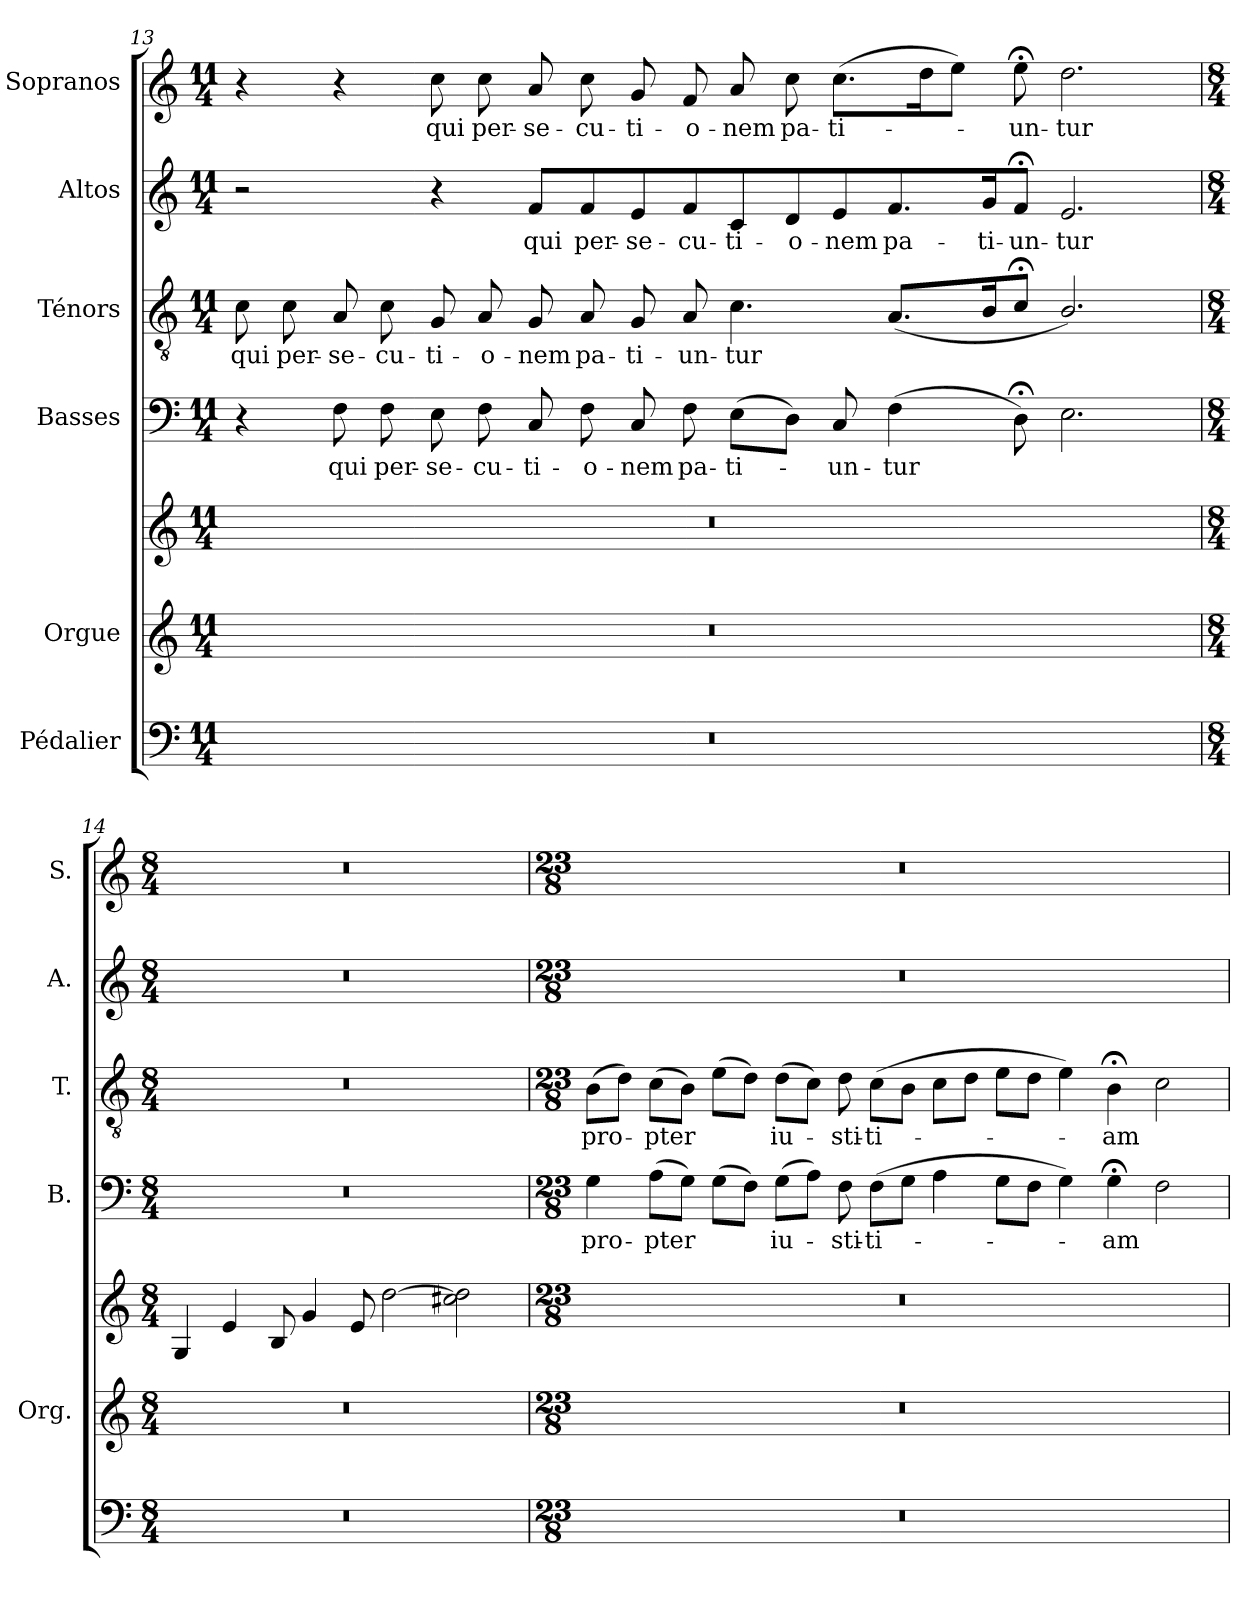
**kern	**kern	**kern	**kern	**text	**kern	**text	**kern	**text	**kern	**text
*part6	*part5	*part5	*part4	*part4	*part3	*part3	*part2	*part2	*part1	*part1
*staff7	*staff6	*staff5	*staff4	*staff4	*staff3	*staff3	*staff2	*staff2	*staff1	*staff1
*I"Pédalier	*I"Orgue	*	*I"Basses	*	*I"Ténors	*	*I"Altos	*	*I"Sopranos	*
*	*I'Org.	*	*I'B.	*	*I'T.	*	*I'A.	*	*I'S.	*
*clefF4	*clefG2	*clefG2	*clefF4	*	*clefGv2	*	*clefG2	*	*clefG2	*
*	*	*	*	*	*ITrd7c12	*	*	*	*	*
*k[]	*k[]	*k[]	*k[]	*	*k[]	*	*k[]	*	*k[]	*
*C:	*C:	*C:	*C:	*	*C:	*	*C:	*	*C:	*
*M11/4	*M11/4	*M11/4	*M11/4	*	*M11/4	*	*M11/4	*	*M11/4	*
=13	=13	=13	=13	=13	=13	=13	=13	=13	=13	=13
!LO:N:vis=1	!LO:N:vis=1	!LO:N:vis=1	!	!	!	!	!	!	!	!
!	!	!	!	!	!	!LO:LY:b:color=#000000	!	!	!	!
4%11r	4%11r	4%11r	4r	.	8Ci\	qui	2r	.	4r	.
!	!	!	!	!	!	!LO:LY:b:color=#000000	!	!	!	!
.	.	.	.	.	8Ci\	per-	.	.	.	.
!	!	!	!	!LO:LY:b:color=#000000	!	!	!	!	!	!
!	!	!	!	!	!	!LO:LY:b:color=#000000	!	!	!	!
.	.	.	8Fi\	qui	8AAi/	-se-	.	.	4r	.
!	!	!	!	!LO:LY:b:color=#000000	!	!	!	!	!	!
!	!	!	!	!	!	!LO:LY:b:color=#000000	!	!	!	!
.	.	.	8Fi\	per-	8Ci\	-cu-	.	.	.	.
!	!	!	!	!LO:LY:b:color=#000000	!	!	!	!	!	!
!	!	!	!	!	!	!LO:LY:b:color=#000000	!	!	!	!
!	!	!	!	!	!	!	!	!	!	!LO:LY:b:color=#000000
.	.	.	8Ei\	-se-	8GGi/	-ti-	4r	.	8cci\	qui
!	!	!	!	!LO:LY:b:color=#000000	!	!	!	!	!	!
!	!	!	!	!	!	!LO:LY:b:color=#000000	!	!	!	!
!	!	!	!	!	!	!	!	!	!	!LO:LY:b:color=#000000
.	.	.	8Fi\	-cu-	8AAi/	-o-	.	.	8cci\	per-
!	!	!	!	!LO:LY:b:color=#000000	!	!	!	!	!	!
!	!	!	!	!	!	!LO:LY:b:color=#000000	!	!	!	!
!	!	!	!	!	!	!	!	!LO:LY:b:color=#000000	!	!
!	!	!	!	!	!	!	!	!	!	!LO:LY:b:color=#000000
.	.	.	8Ci/	-ti-	8GGi/	-nem	8fi/L	qui	8ai/	-se-
!	!	!	!	!LO:LY:b:color=#000000	!	!	!	!	!	!
!	!	!	!	!	!	!LO:LY:b:color=#000000	!	!	!	!
!	!	!	!	!	!	!	!	!LO:LY:b:color=#000000	!	!
!	!	!	!	!	!	!	!	!	!	!LO:LY:b:color=#000000
.	.	.	8Fi\	-o-	8AAi/	pa-	8fi/	per-	8cci\	-cu-
!	!	!	!	!LO:LY:b:color=#000000	!	!	!	!	!	!
!	!	!	!	!	!	!LO:LY:b:color=#000000	!	!	!	!
!	!	!	!	!	!	!	!	!LO:LY:b:color=#000000	!	!
!	!	!	!	!	!	!	!	!	!	!LO:LY:b:color=#000000
.	.	.	8Ci/	-nem	8GGi/	-ti-	8ei/	-se-	8gi/	-ti-
!	!	!	!	!LO:LY:b:color=#000000	!	!	!	!	!	!
!	!	!	!	!	!	!LO:LY:b:color=#000000	!	!	!	!
!	!	!	!	!	!	!	!	!LO:LY:b:color=#000000	!	!
!	!	!	!	!	!	!	!	!	!	!LO:LY:b:color=#000000
.	.	.	8Fi\	pa-	8AAi/	-un-	8fi/	-cu-	8fi/	-o-
!	!	!	!	!LO:LY:b:color=#000000	!	!	!	!	!	!
!	!	!	!	!	!	!LO:LY:b:color=#000000	!	!	!	!
!	!	!	!	!	!	!	!	!LO:LY:b:color=#000000	!	!
!	!	!	!	!	!	!	!	!	!	!LO:LY:b:color=#000000
.	.	.	(8Ei\L	-ti-	4.Ci\	-tur	8ci/	-ti-	8ai/	-nem
!	!	!	!	!	!	!	!	!LO:LY:b:color=#000000	!	!
!	!	!	!	!	!	!	!	!	!	!LO:LY:b:color=#000000
.	.	.	8Di\J)	.	.	.	8di/	-o-	8cci\	pa-
!	!	!	!	!LO:LY:b:color=#000000	!	!	!	!	!	!
!	!	!	!	!	!	!	!	!LO:LY:b:color=#000000	!	!
!	!	!	!	!	!	!	!	!	!	!LO:LY:b:color=#000000
.	.	.	8Ci/	-un-	.	.	8ei/	-nem	(8.cci\L	-ti-
!	!	!	!	!LO:LY:b:color=#000000	!	!	!	!	!	!
!	!	!	!	!	!	!	!	!LO:LY:b:color=#000000	!	!
.	.	.	(4Fi\	-tur	(8.AAi/L	.	8.fi/	pa-	.	.
.	.	.	.	.	.	.	.	.	16ddi\k	.
.	.	.	.	.	.	.	.	.	8eei\J)	.
!	!	!	!	!	!	!	!	!LO:LY:b:color=#000000	!	!
.	.	.	.	.	16BBi/k	.	16gi/K	-ti-	.	.
!	!	!	!	!	!	!	!	!LO:LY:b:color=#000000	!	!
!	!	!	!	!	!	!	!	!	!	!LO:LY:b:color=#000000
.	.	.	8D;i\)	.	8C;i/J	.	8f;i/J	-un-	8ee;i\	-un-
!	!	!	!	!	!	!	!	!LO:LY:b:color=#000000	!	!
!	!	!	!	!	!	!	!	!	!	!LO:LY:b:color=#000000
.	.	.	2.Ei\	.	2.BBi/)	.	2.ei/	-tur	2.ddi\	-tur
!!LO:LB:g=z
=14	=14	=14	=14	=14	=14	=14	=14	=14	=14	=14
*M8/4	*M8/4	*M8/4	*M8/4	*	*M8/4	*	*M8/4	*	*M8/4	*
!LO:N:vis=1	!LO:N:vis=1	!	!LO:N:vis=1	!	!LO:N:vis=1	!	!LO:N:vis=1	!	!LO:N:vis=1	!
0r	0r	4Gi/	0r	.	0r	.	0r	.	0r	.
.	.	4ei/	.	.	.	.	.	.	.	.
.	.	8Bi/	.	.	.	.	.	.	.	.
.	.	4gi/	.	.	.	.	.	.	.	.
.	.	8ei/	.	.	.	.	.	.	.	.
.	.	[>2ddi\	.	.	.	.	.	.	.	.
.	.	2cc#Xi\ 2ddi]	.	.	.	.	.	.	.	.
=15	=15	=15	=15	=15	=15	=15	=15	=15	=15	=15
*M23/8	*M23/8	*M23/8	*M23/8	*	*M23/8	*	*M23/8	*	*M23/8	*
!LO:N:vis=1	!LO:N:vis=1	!LO:N:vis=1	!	!	!	!	!	!	!	!
!	!	!	!	!LO:LY:b:color=#000000	!	!	!	!	!	!
!	!	!	!	!	!	!LO:LY:b:color=#000000	!LO:N:vis=1	!	!LO:N:vis=1	!
8%23r	8%23r	8%23r	4Gi\	pro-	(8BBi\L	pro-	8%23r	.	8%23r	.
.	.	.	.	.	8Di\J)	.	.	.	.	.
!	!	!	!	!LO:LY:b:color=#000000	!	!	!	!	!	!
!	!	!	!	!	!	!LO:LY:b:color=#000000	!	!	!	!
.	.	.	(8Ai\L	-pter	(8Ci\L	-pter	.	.	.	.
.	.	.	8Gi\J)	.	8BBi\J)	.	.	.	.	.
.	.	.	(8Gi\L	.	(8Ei\L	.	.	.	.	.
.	.	.	8Fi\J)	.	8Di\J)	.	.	.	.	.
!	!	!	!	!LO:LY:b:color=#000000	!	!	!	!	!	!
!	!	!	!	!	!	!LO:LY:b:color=#000000	!	!	!	!
.	.	.	(8Gi\L	iu-	(8Di\L	iu-	.	.	.	.
.	.	.	8Ai\J)	.	8Ci\J)	.	.	.	.	.
!	!	!	!	!LO:LY:b:color=#000000	!	!	!	!	!	!
!	!	!	!	!	!	!LO:LY:b:color=#000000	!	!	!	!
.	.	.	8Fi\	-sti-	8Di\	-sti-	.	.	.	.
!	!	!	!	!LO:LY:b:color=#000000	!	!	!	!	!	!
!	!	!	!	!	!	!LO:LY:b:color=#000000	!	!	!	!
.	.	.	(8Fi\L	-ti-	(8Ci\L	-ti-	.	.	.	.
.	.	.	8Gi\J	.	8BBi\J	.	.	.	.	.
.	.	.	4Ai\	.	8Ci\L	.	.	.	.	.
.	.	.	.	.	8Di\J	.	.	.	.	.
.	.	.	8Gi\L	.	8Ei\L	.	.	.	.	.
.	.	.	8Fi\J	.	8Di\J	.	.	.	.	.
.	.	.	4Gi\)	.	4Ei\)	.	.	.	.	.
!	!	!	!	!LO:LY:b:color=#000000	!	!	!	!	!	!
!	!	!	!	!	!	!LO:LY:b:color=#000000	!	!	!	!
.	.	.	4G;i\	-am	4BB;i\	-am	.	.	.	.
.	.	.	2Fi\	.	2Ci\	.	.	.	.	.
=	=	=	=	=	=	=	=	=	=	=
*-	*-	*-	*-	*-	*-	*-	*-	*-	*-	*-
